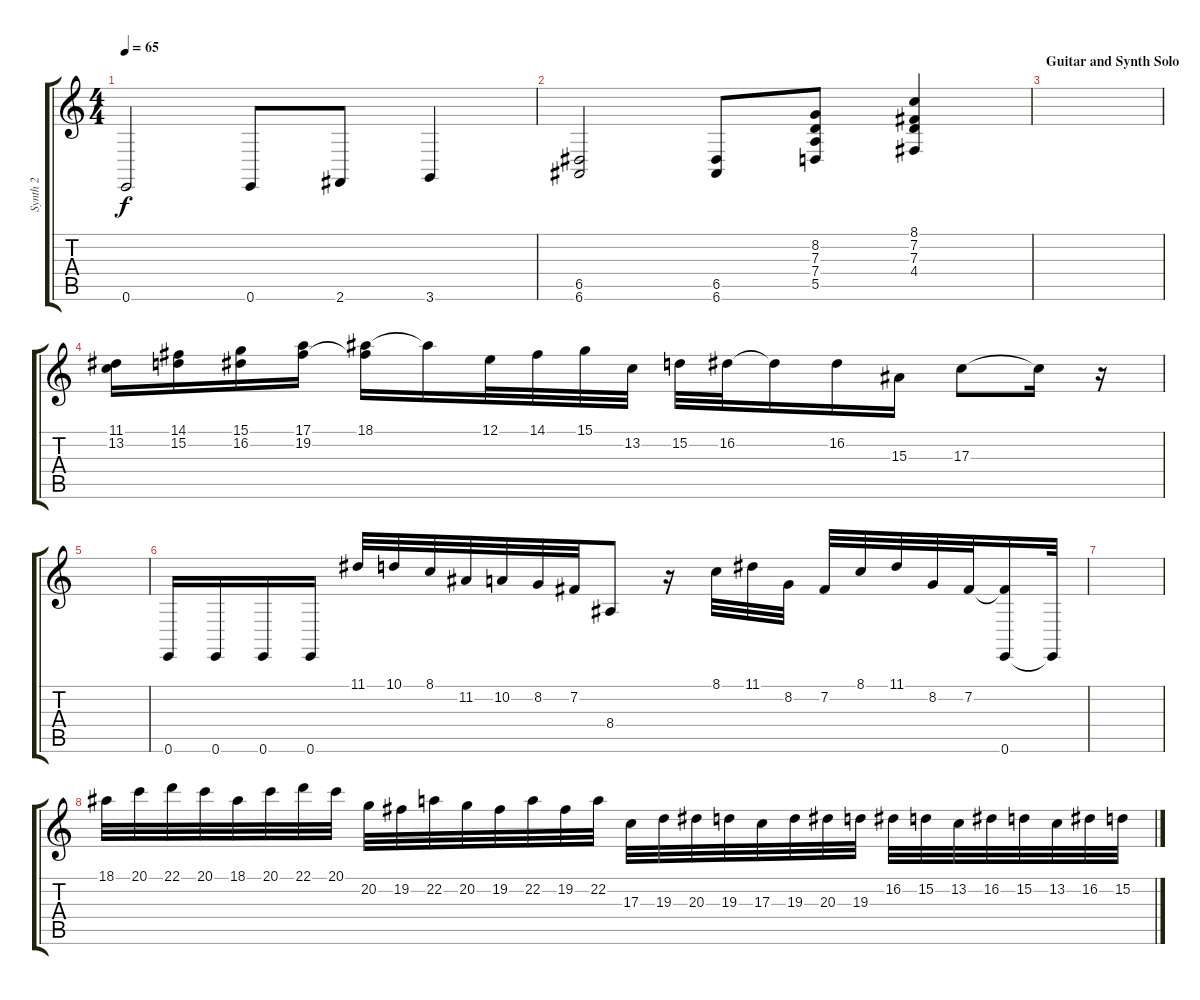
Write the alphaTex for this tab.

\track ("Synth 2" "Synth 2") {instrument stringensemble1}
\staff {score tabs}
\tuning (E4 B3 G3 D3 A2 E2) {hide}
\ts (4 4)
\tempo 65
\clef g2
\ks c
0.6.2{dy f} 0.6.8 2.6.8 3.6.4 |
(6.5 6.6).2 (6.5 6.6).8 (8.2 7.3 7.4 5.5).8 (8.1 7.2 7.3 4.4).4 |
\section ("" "Guitar and Synth Solo")
|
(11.1 13.2).16 (14.1 15.2).16 (15.1 16.2).16 (17.1 19.2).16 (18.1 19.2{t}).16 18.1{t}.16 12.1.32 14.1.32 15.1.32 13.2.32 15.2.32 16.2.32 16.2{t}.16 16.2.16 15.3.16 17.3.8 17.3{t}.16 r.16 |
|
0.6.16 0.6.16 0.6.16 0.6.16 11.1.32 10.1.32 8.1.32 11.2.32 10.2.32 8.2.32 7.2.32 8.4.8 r.16 8.1.32 11.1.32 8.2.32 7.2.32 8.1.32 11.1.32 8.2.32 7.2.32 (7.2{t} 0.6).16 0.6{t}.32 |
|
18.1.32 20.1.32 22.1.32 20.1.32 18.1.32 20.1.32 22.1.32 20.1.32 20.2.32 19.2.32 22.2.32 20.2.32 19.2.32 22.2.32 19.2.32 22.2.32 17.3.32 19.3.32 20.3.32 19.3.32 17.3.32 19.3.32 20.3.32 19.3.32 16.2.32 15.2.32 13.2.32 16.2.32 15.2.32 13.2.32 16.2.32 15.2.32
